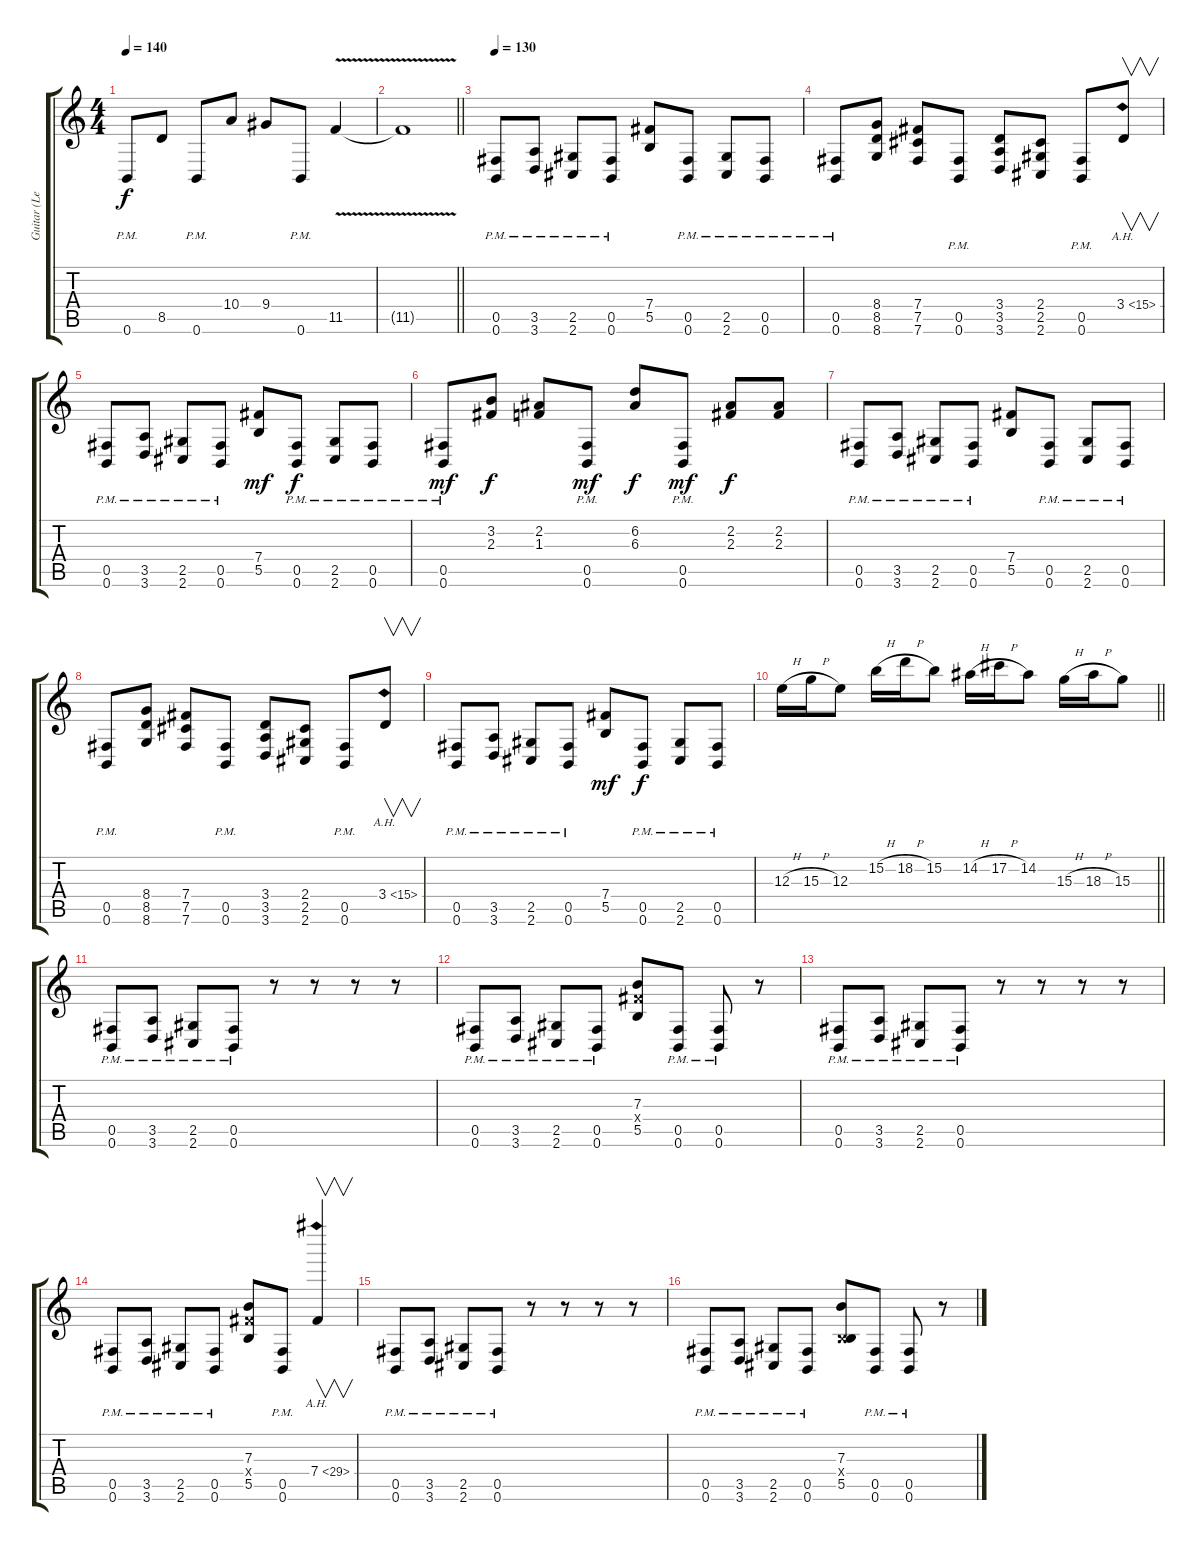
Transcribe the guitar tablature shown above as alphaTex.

\track ("Guitar (Left)" "Guitar (Le") {instrument distortionguitar}
\staff {score tabs}
\tuning (Db4 Ab3 E3 B2 Gb2 B1) {hide}
\ts (4 4)
\tempo 140
\clef g2
\ks c
0.6{pm}.8{dy f} 8.5.8 0.6{pm}.8 10.4.8 9.4.8 0.6{pm}.8 11.5{v}.4 |
\barLineRight lightlight
11.5{t}.1 |
\tempo 130
(0.5{pm} 0.6{pm}).8 (3.5{pm} 3.6{pm}).8 (2.5{pm} 2.6{pm}).8 (0.5{pm} 0.6{pm}).8 (7.4 5.5).8 (0.5{pm} 0.6{pm}).8 (2.5{pm} 2.6{pm}).8 (0.5{pm} 0.6{pm}).8 |
(0.5{pm} 0.6{pm}).8 (8.4 8.5 8.6).8 (7.4 7.5 7.6).8 (0.5{pm} 0.6{pm}).8 (3.4 3.5 3.6).8 (2.4 2.5 2.6).8 (0.5{pm} 0.6{pm}).8 3.4{ah 12}.8{v} |
(0.5{pm} 0.6{pm}).8 (3.5{pm} 3.6{pm}).8 (2.5{pm} 2.6{pm}).8 (0.5{pm} 0.6{pm}).8 (7.4 5.5).8{dy mf} (0.5{pm} 0.6{pm}).8{dy f} (2.5{pm} 2.6{pm}).8 (0.5{pm} 0.6{pm}).8 |
(0.5{pm} 0.6{pm}).8{dy mf} (3.2 2.3).8{dy f} (2.2 1.3).8 (0.5{pm} 0.6{pm}).8{dy mf} (6.2 6.3).8{dy f} (0.5{pm} 0.6{pm}).8{dy mf} (2.2 2.3).8{dy f} (2.2 2.3).8 |
(0.5{pm} 0.6{pm}).8 (3.5{pm} 3.6{pm}).8 (2.5{pm} 2.6{pm}).8 (0.5{pm} 0.6{pm}).8 (7.4 5.5).8 (0.5{pm} 0.6{pm}).8 (2.5{pm} 2.6{pm}).8 (0.5{pm} 0.6{pm}).8 |
(0.5{pm} 0.6{pm}).8 (8.4 8.5 8.6).8 (7.4 7.5 7.6).8 (0.5{pm} 0.6{pm}).8 (3.4 3.5 3.6).8 (2.4 2.5 2.6).8 (0.5{pm} 0.6{pm}).8 3.4{ah 12}.8{v} |
(0.5{pm} 0.6{pm}).8 (3.5{pm} 3.6{pm}).8 (2.5{pm} 2.6{pm}).8 (0.5{pm} 0.6{pm}).8 (7.4 5.5).8{dy mf} (0.5{pm} 0.6{pm}).8{dy f} (2.5{pm} 2.6{pm}).8 (0.5{pm} 0.6{pm}).8 |
\barLineRight lightlight
12.3{h}.16 15.3{h}.16 12.3.8 15.2{h}.16 18.2{h}.16 15.2.8 14.2{h}.16 17.2{h}.16 14.2.8 15.3{h}.16 18.3{h}.16 15.3.8 |
(0.5{pm} 0.6{pm}).8 (3.5{pm} 3.6{pm}).8 (2.5{pm} 2.6{pm}).8 (0.5{pm} 0.6{pm}).8 r.8 r.8 r.8 r.8 |
(0.5{pm} 0.6{pm}).8 (3.5{pm} 3.6{pm}).8 (2.5{pm} 2.6{pm}).8 (0.5{pm} 0.6{pm}).8 (7.3 7.4{x} 5.5).8 (0.5{pm} 0.6{pm}).8 (0.5{pm} 0.6{pm}).8 r.8 |
(0.5{pm} 0.6{pm}).8 (3.5{pm} 3.6{pm}).8 (2.5{pm} 2.6{pm}).8 (0.5{pm} 0.6{pm}).8 r.8 r.8 r.8 r.8 |
(0.5{pm} 0.6{pm}).8 (3.5{pm} 3.6{pm}).8 (2.5{pm} 2.6{pm}).8 (0.5{pm} 0.6{pm}).8 (7.3 7.4{x} 5.5).8 (0.5{pm} 0.6{pm}).8 7.4{ah 22}.4{v} |
(0.5{pm} 0.6{pm}).8 (3.5{pm} 3.6{pm}).8 (2.5{pm} 2.6{pm}).8 (0.5{pm} 0.6{pm}).8 r.8 r.8 r.8 r.8 |
(0.5{pm} 0.6{pm}).8 (3.5{pm} 3.6{pm}).8 (2.5{pm} 2.6{pm}).8 (0.5{pm} 0.6{pm}).8 (7.3 0.4{x} 5.5).8 (0.5{pm} 0.6{pm}).8 (0.5{pm} 0.6{pm}).8 r.8
